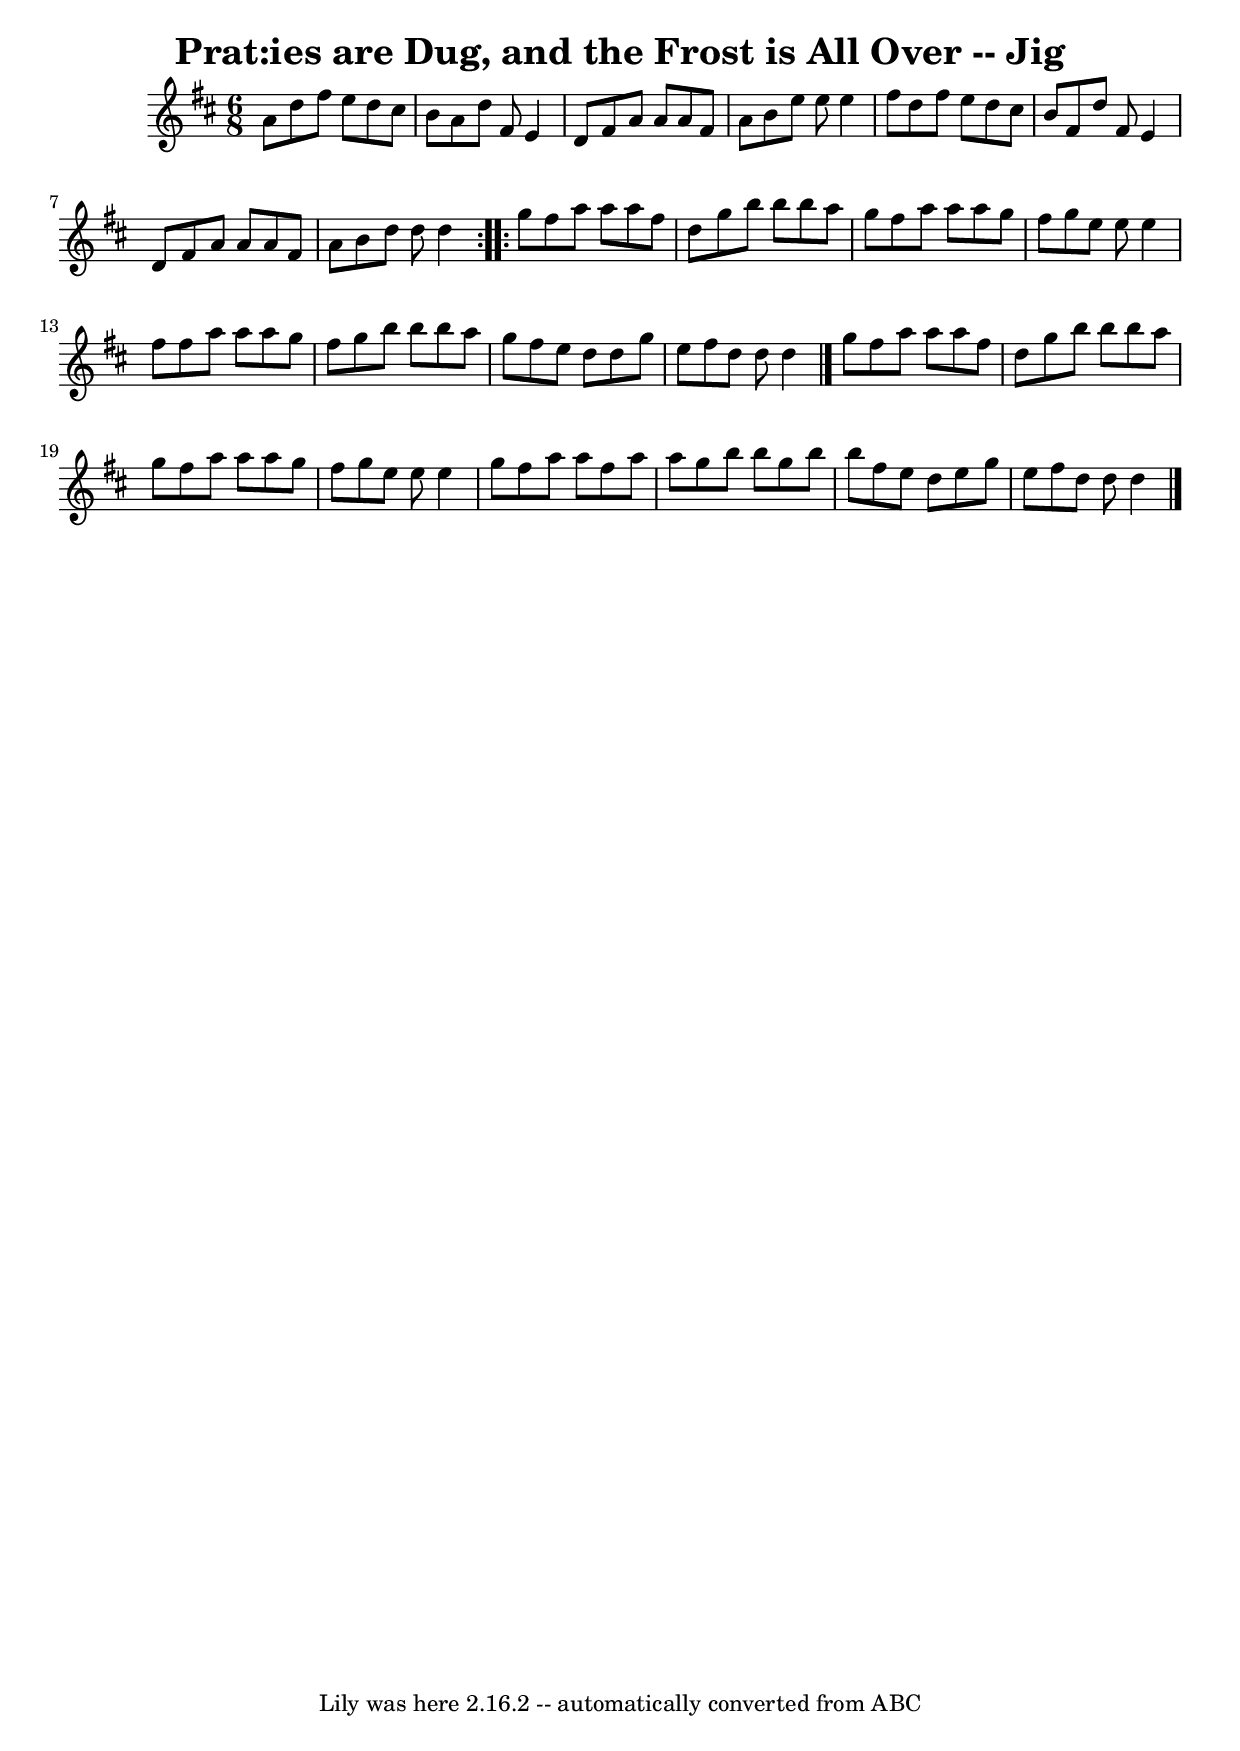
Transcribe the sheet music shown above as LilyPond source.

\version "2.16.2"
\include "Mammoth.ily"
\header {
  %% book = "Ryan's Mammoth Collection"
  crossRefNumber = "1"
  footnotes = "\\\\111 621"
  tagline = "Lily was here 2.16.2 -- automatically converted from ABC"
  title = "Prat:ies are Dug, and the Frost is All Over -- Jig"

}
voicedefault =  {



  \repeat volta 2 {

    \time 6/8 
    \key d \major
    a'8  |
    d''8 fis''8 e''8 d''8    
    cis''8 b'8    |
    a'8 d''8 fis'8 e'4 d'8    |
    
    fis'8 a'8 a'8 a'8 fis'8 a'8    |
    b'8 e''8 e''8    
    e''4 fis''8    |
    d''8 fis''8 e''8 d''8 cis''8 b'8   |
    fis'8 d''8 fis'8 e'4 d'8    |
    fis'8 a'8    
    a'8 a'8 fis'8 a'8    |
    b'8 d''8 d''8 d''4  
  }     

  \repeat volta 2 {
    g''8  |
    fis''8 a''8 a''8 a''8 fis''8 
    d''8    |
    g''8 b''8 b''8 b''8 a''8 g''8    |
    
    fis''8 a''8 a''8 a''8 g''8 fis''8    |
    g''8 e''8    
    e''8 e''4 fis''8    |
    fis''8 a''8 a''8 a''8 g''8   
    fis''8    |
    g''8 b''8 b''8 b''8 a''8 g''8    |
    
    fis''8 e''8 d''8 d''8 g''8 e''8    |
    fis''8 d''8    
    d''8 d''4  \bar "|." g''8  |
    fis''8 a''8 a''8 a''8   
    fis''8 d''8    |
    g''8 b''8 b''8 b''8 a''8 g''8     |
    fis''8 a''8 a''8 a''8 g''8 fis''8    |
    g''8  
    e''8 e''8 e''4 g''8    |
    fis''8 a''8 a''8 fis''8 
    a''8 a''8    |
    g''8 b''8 b''8 g''8 b''8 b''8     |
    fis''8 e''8 d''8 e''8 g''8 e''8    |
    fis''8  
    d''8 d''8 d''4  \bar "|."   
  }

}

\score{
  <<

    \context Staff="default"
    {
      \voicedefault 
      
    }

  >>
  \layout {
    
  }
  \midi {
  }

}
